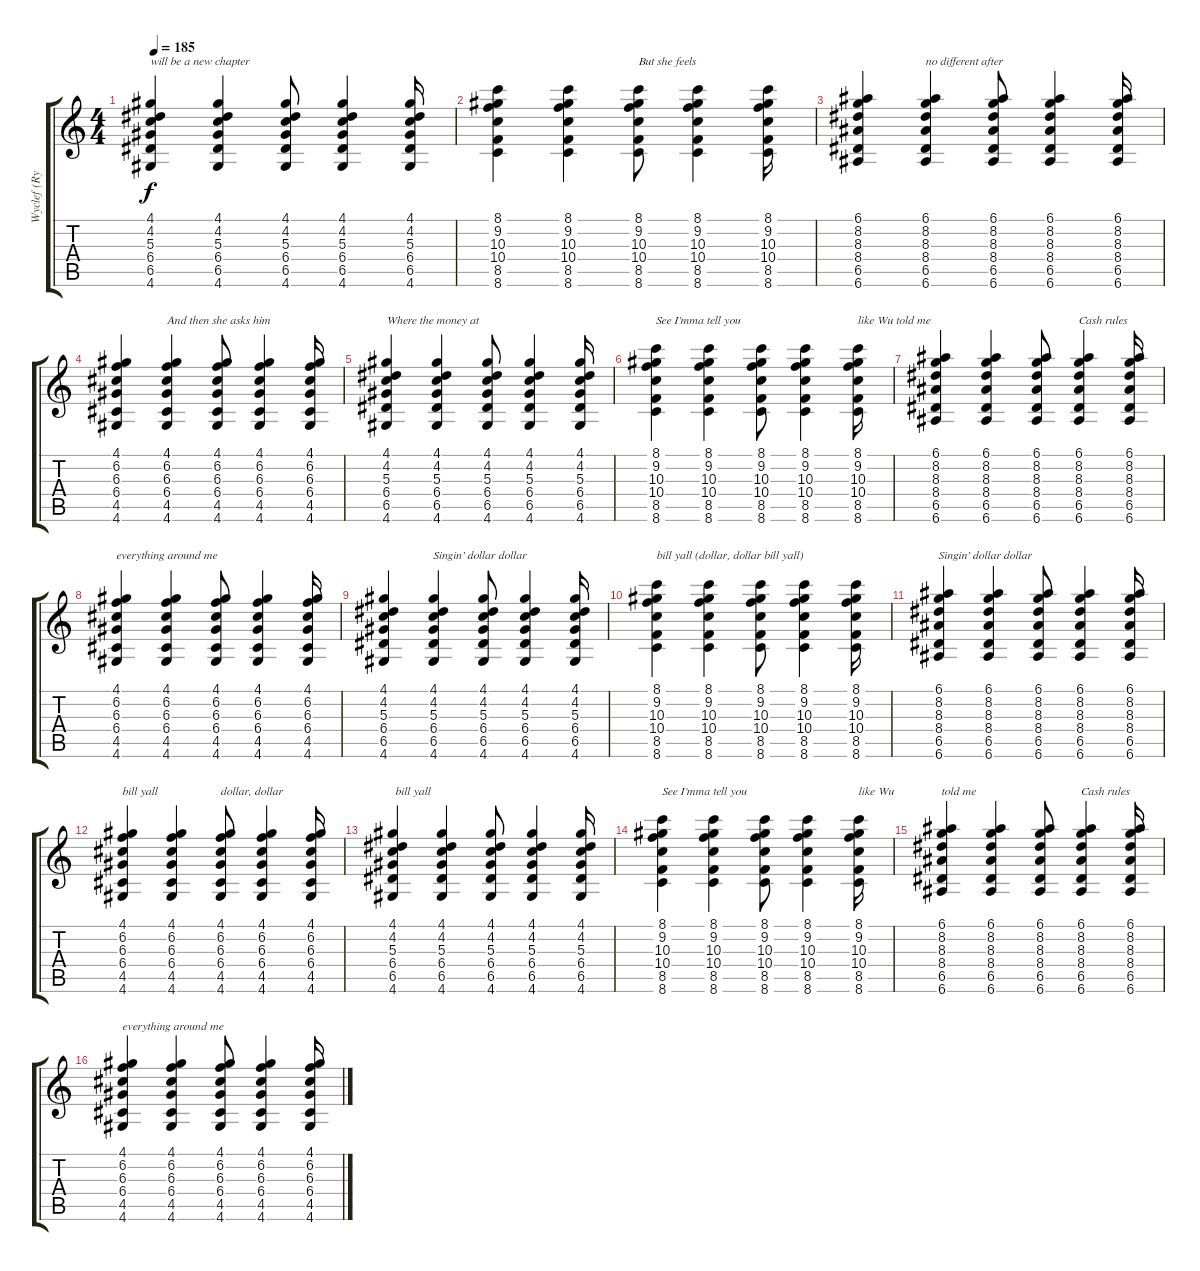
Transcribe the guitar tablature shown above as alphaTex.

\track ("Wyclef (Rythm)" "Wyclef (Ry") {instrument acousticguitarsteel}
\staff {score tabs}
\tuning (E4 B3 G3 D3 A2 E2) {hide}
\ts (4 4)
\tempo 185
\clef g2
\ks c
(4.1 4.2 5.3 6.4 6.5 4.6).4{txt "will be a new chapter" dy f} (4.1 4.2 5.3 6.4 6.5 4.6).4 (4.1 4.2 5.3 6.4 6.5 4.6).8 (4.1 4.2 5.3 6.4 6.5 4.6).4 (4.1 4.2 5.3 6.4 6.5 4.6).16 |
(8.1 9.2 10.3 10.4 8.5 8.6).4 (8.1 9.2 10.3 10.4 8.5 8.6).4 (8.1 9.2 10.3 10.4 8.5 8.6).8{txt "But she feels"} (8.1 9.2 10.3 10.4 8.5 8.6).4 (8.1 9.2 10.3 10.4 8.5 8.6).16 |
(6.1 8.2 8.3 8.4 6.5 6.6).4 (6.1 8.2 8.3 8.4 6.5 6.6).4{txt "no different after"} (6.1 8.2 8.3 8.4 6.5 6.6).8 (6.1 8.2 8.3 8.4 6.5 6.6).4 (6.1 8.2 8.3 8.4 6.5 6.6).16 |
(4.1 6.2 6.3 6.4 4.5 4.6).4 (4.1 6.2 6.3 6.4 4.5 4.6).4{txt "And then she asks him"} (4.1 6.2 6.3 6.4 4.5 4.6).8 (4.1 6.2 6.3 6.4 4.5 4.6).4 (4.1 6.2 6.3 6.4 4.5 4.6).16 |
(4.1 4.2 5.3 6.4 6.5 4.6).4{txt "Where the money at"} (4.1 4.2 5.3 6.4 6.5 4.6).4 (4.1 4.2 5.3 6.4 6.5 4.6).8 (4.1 4.2 5.3 6.4 6.5 4.6).4 (4.1 4.2 5.3 6.4 6.5 4.6).16 |
(8.1 9.2 10.3 10.4 8.5 8.6).4{txt "See I’mma tell you "} (8.1 9.2 10.3 10.4 8.5 8.6).4 (8.1 9.2 10.3 10.4 8.5 8.6).8 (8.1 9.2 10.3 10.4 8.5 8.6).4 (8.1 9.2 10.3 10.4 8.5 8.6).16{txt "like Wu told me"} |
(6.1 8.2 8.3 8.4 6.5 6.6).4 (6.1 8.2 8.3 8.4 6.5 6.6).4 (6.1 8.2 8.3 8.4 6.5 6.6).8 (6.1 8.2 8.3 8.4 6.5 6.6).4{txt "Cash rules"} (6.1 8.2 8.3 8.4 6.5 6.6).16 |
(4.1 6.2 6.3 6.4 4.5 4.6).4{txt "everything around me"} (4.1 6.2 6.3 6.4 4.5 4.6).4 (4.1 6.2 6.3 6.4 4.5 4.6).8 (4.1 6.2 6.3 6.4 4.5 4.6).4 (4.1 6.2 6.3 6.4 4.5 4.6).16 |
(4.1 4.2 5.3 6.4 6.5 4.6).4 (4.1 4.2 5.3 6.4 6.5 4.6).4{txt "Singin’ dollar dollar"} (4.1 4.2 5.3 6.4 6.5 4.6).8 (4.1 4.2 5.3 6.4 6.5 4.6).4 (4.1 4.2 5.3 6.4 6.5 4.6).16 |
(8.1 9.2 10.3 10.4 8.5 8.6).4{txt "bill yall (dollar, dollar bill yall)"} (8.1 9.2 10.3 10.4 8.5 8.6).4 (8.1 9.2 10.3 10.4 8.5 8.6).8 (8.1 9.2 10.3 10.4 8.5 8.6).4 (8.1 9.2 10.3 10.4 8.5 8.6).16 |
(6.1 8.2 8.3 8.4 6.5 6.6).4{txt "Singin’ dollar dollar"} (6.1 8.2 8.3 8.4 6.5 6.6).4 (6.1 8.2 8.3 8.4 6.5 6.6).8 (6.1 8.2 8.3 8.4 6.5 6.6).4 (6.1 8.2 8.3 8.4 6.5 6.6).16 |
(4.1 6.2 6.3 6.4 4.5 4.6).4{txt "bill yall"} (4.1 6.2 6.3 6.4 4.5 4.6).4 (4.1 6.2 6.3 6.4 4.5 4.6).8{txt "dollar, dollar"} (4.1 6.2 6.3 6.4 4.5 4.6).4 (4.1 6.2 6.3 6.4 4.5 4.6).16 |
(4.1 4.2 5.3 6.4 6.5 4.6).4{txt " bill yall"} (4.1 4.2 5.3 6.4 6.5 4.6).4 (4.1 4.2 5.3 6.4 6.5 4.6).8 (4.1 4.2 5.3 6.4 6.5 4.6).4 (4.1 4.2 5.3 6.4 6.5 4.6).16 |
(8.1 9.2 10.3 10.4 8.5 8.6).4{txt "See I’mma tell you"} (8.1 9.2 10.3 10.4 8.5 8.6).4 (8.1 9.2 10.3 10.4 8.5 8.6).8 (8.1 9.2 10.3 10.4 8.5 8.6).4 (8.1 9.2 10.3 10.4 8.5 8.6).16{txt "like Wu "} |
(6.1 8.2 8.3 8.4 6.5 6.6).4{txt "told me"} (6.1 8.2 8.3 8.4 6.5 6.6).4 (6.1 8.2 8.3 8.4 6.5 6.6).8 (6.1 8.2 8.3 8.4 6.5 6.6).4{txt "Cash rules"} (6.1 8.2 8.3 8.4 6.5 6.6).16 |
(4.1 6.2 6.3 6.4 4.5 4.6).4{txt "everything around me"} (4.1 6.2 6.3 6.4 4.5 4.6).4 (4.1 6.2 6.3 6.4 4.5 4.6).8 (4.1 6.2 6.3 6.4 4.5 4.6).4 (4.1 6.2 6.3 6.4 4.5 4.6).16
